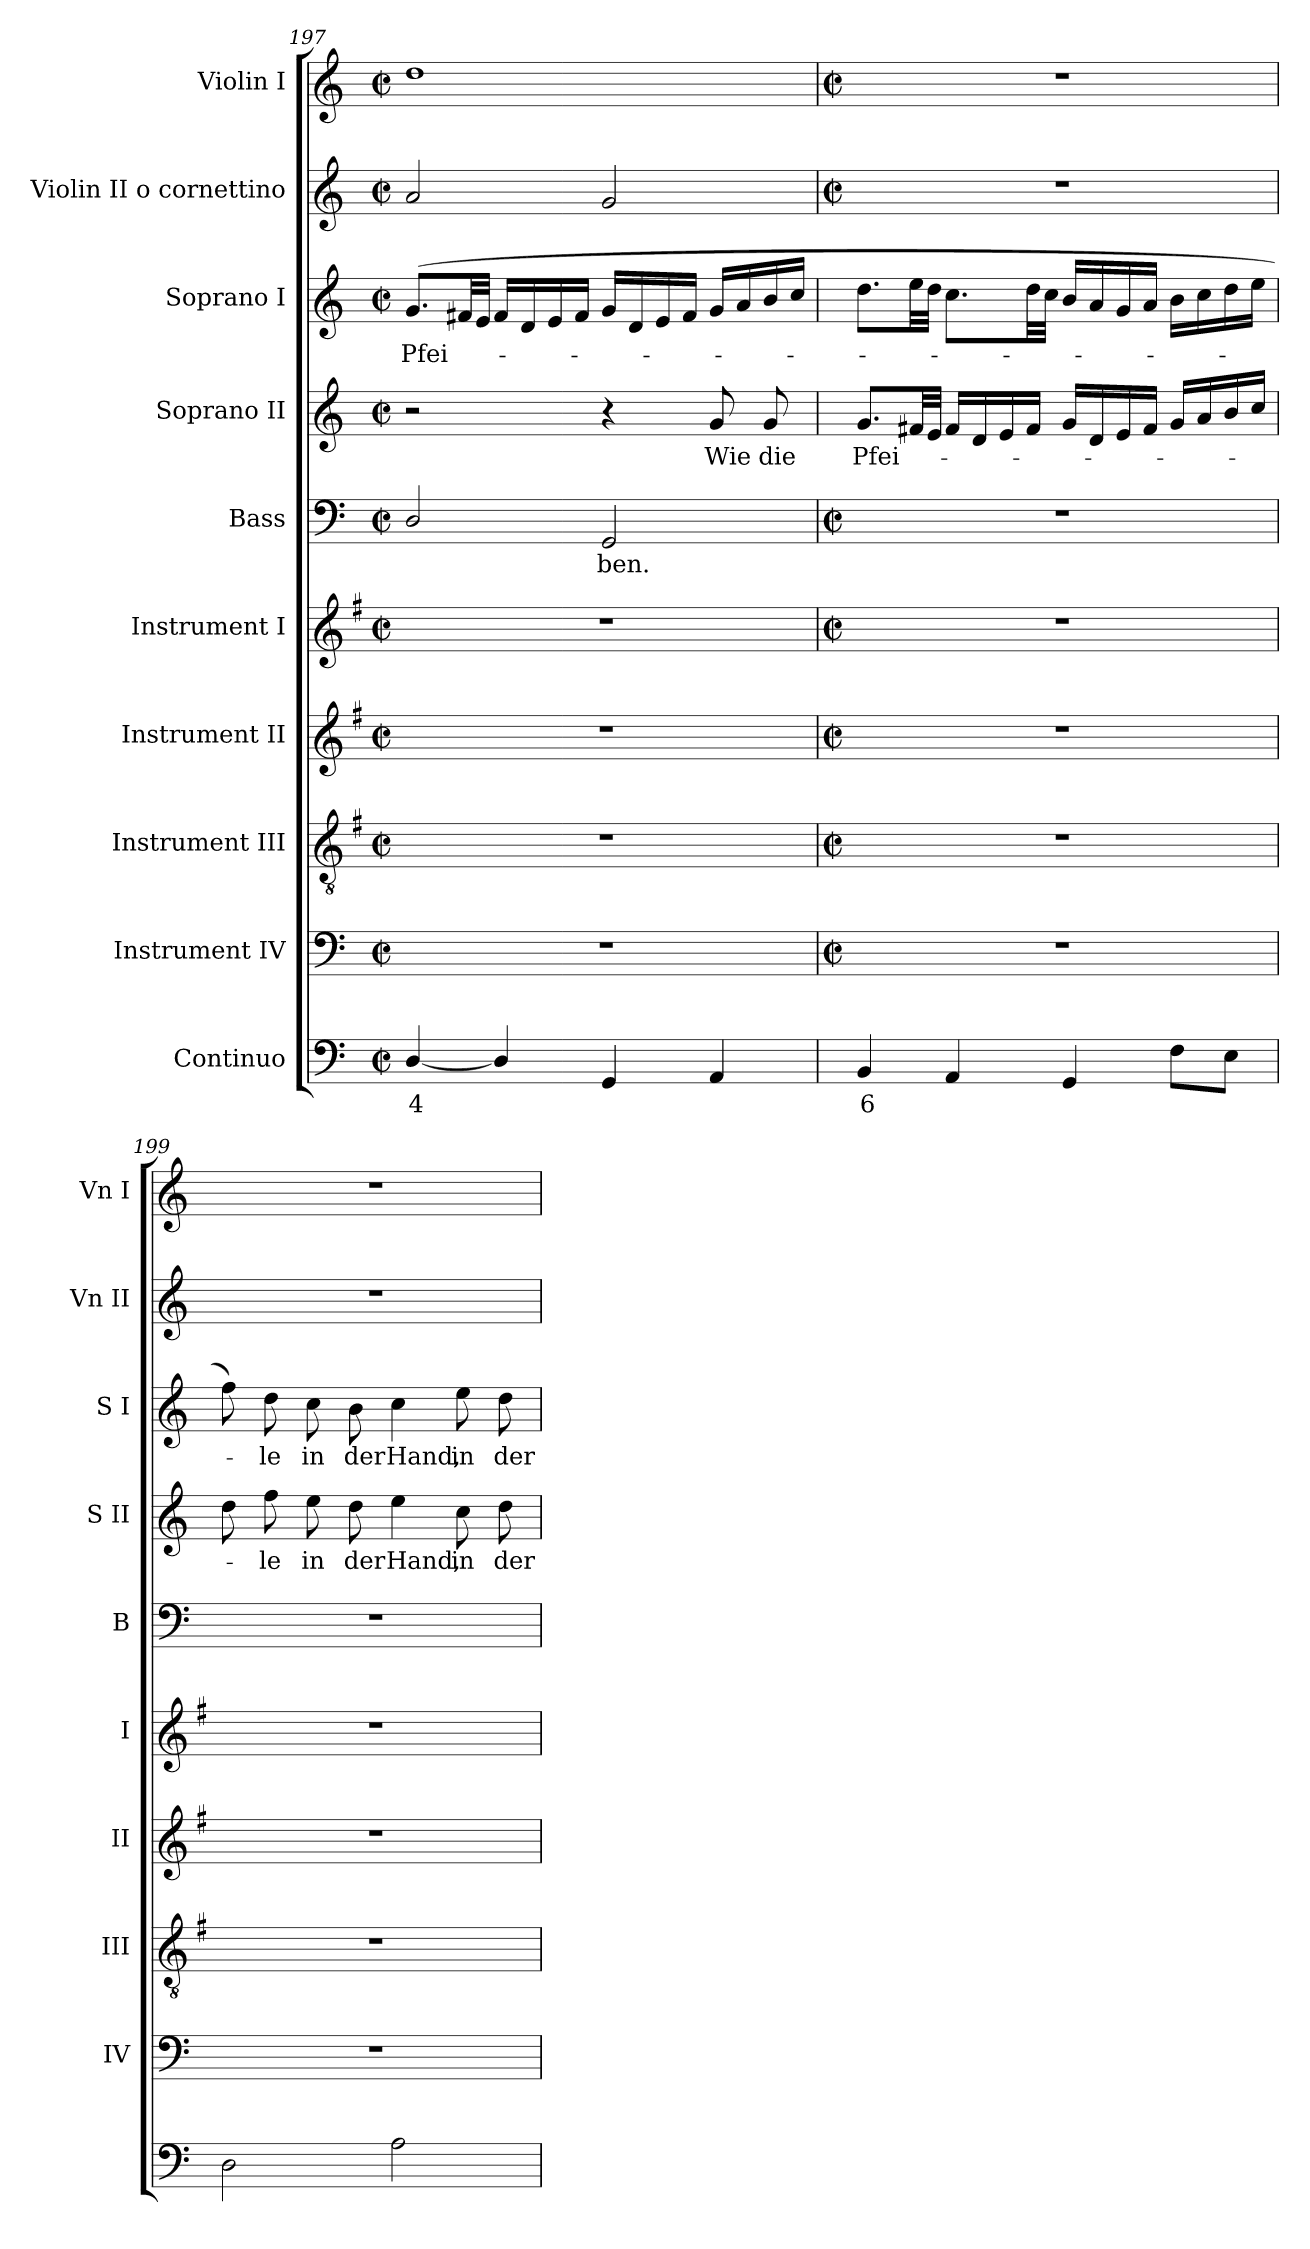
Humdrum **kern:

**kern	**text	**kern	**kern	**kern	**kern	**kern	**text	**kern	**text	**kern	**text	**kern	**kern
*part10	*part10	*part9	*part8	*part7	*part6	*part5	*part5	*part4	*part4	*part3	*part3	*part2	*part1
*staff10	*staff10	*staff9	*staff8	*staff7	*staff6	*staff5	*staff5	*staff4	*staff4	*staff3	*staff3	*staff2	*staff1
*I"Continuo	*	*I"Instrument IV	*I"Instrument III	*I"Instrument II	*I"Instrument I	*I"Bass	*	*I"Soprano II	*	*I"Soprano I	*	*I"Violin II o cornettino	*I"Violin I
*	*	*I'IV	*I'III	*I'II	*I'I	*I'B	*	*I'S II	*	*I'S I	*	*I'Vn II	*I'Vn I
*clefF4	*	*clefF4	*clefGv2	*clefG2	*clefG2	*clefF4	*	*clefG2	*	*clefG2	*	*clefG2	*clefG2
*	*	*	*ITrd4c7	*ITrd4c7	*ITrd4c7	*	*	*	*	*	*	*	*
*k[]	*	*k[]	*k[]	*k[]	*k[]	*k[]	*	*k[]	*	*k[]	*	*k[]	*k[]
*C:	*	*C:	*C:	*C:	*C:	*C:	*	*C:	*	*C:	*	*C:	*C:
*M2/2	*	*M2/2	*M2/2	*M2/2	*M2/2	*M2/2	*	*M2/2	*	*M2/2	*	*M2/2	*M2/2
*met(c|)	*	*met(c|)	*met(c|)	*met(c|)	*met(c|)	*met(c|)	*	*met(c|)	*	*met(c|)	*	*met(c|)	*met(c|)
=197	=197	=197	=197	=197	=197	=197	=197	=197	=197	=197	=197	=197	=197
!	!LO:LY:b	!	!	!	!	!	!	!	!	!	!LO:LY:b	!	!
[4D/	4	1r	1r	1r	1r	2D/	.	2r	.	(>8.gL	Pfei-	2a	1dd
.	.	.	.	.	.	.	.	.	.	32f#XLL	.	.	.
.	.	.	.	.	.	.	.	.	.	32eJJJ	.	.	.
4D/]	.	.	.	.	.	.	.	.	.	16f#LL	.	.	.
.	.	.	.	.	.	.	.	.	.	16d	.	.	.
.	.	.	.	.	.	.	.	.	.	16e	.	.	.
.	.	.	.	.	.	.	.	.	.	16f#JJ	.	.	.
!	!	!	!	!	!	!	!LO:LY:b	!	!	!	!	!	!
4GG	.	.	.	.	.	2GG	ben.	4r	.	16gLL	.	2g	.
.	.	.	.	.	.	.	.	.	.	16d	.	.	.
.	.	.	.	.	.	.	.	.	.	16e	.	.	.
.	.	.	.	.	.	.	.	.	.	16f#JJ	.	.	.
!	!	!	!	!	!	!	!	!	!LO:LY:b	!	!	!	!
4AA	.	.	.	.	.	.	.	8g	Wie	16gLL	.	.	.
.	.	.	.	.	.	.	.	.	.	16a	.	.	.
!	!	!	!	!	!	!	!	!	!LO:LY:b	!	!	!	!
.	.	.	.	.	.	.	.	8g	die	16b	.	.	.
.	.	.	.	.	.	.	.	.	.	16ccJJ	.	.	.
!!LO:LB:g=z
=198	=198	=198	=198	=198	=198	=198	=198	=198	=198	=198	=198	=198	=198
*	*	*M2/2	*M2/2	*M2/2	*M2/2	*M2/2	*	*	*	*	*	*M2/2	*M2/2
*	*	*met(c|)	*met(c|)	*met(c|)	*met(c|)	*met(c|)	*	*	*	*	*	*met(c|)	*met(c|)
!	!LO:LY:b	!	!	!	!	!	!	!	!LO:LY:b	!	!	!	!
4BB	6	1r	1r	1r	1r	1r	.	8.gL	Pfei-	8.ddL	.	1r	1r
.	.	.	.	.	.	.	.	32f#XLL	.	32eeLL	.	.	.
.	.	.	.	.	.	.	.	32eJJJ	.	32ddJJJ	.	.	.
4AA	.	.	.	.	.	.	.	16f#LL	.	8.ccL	.	.	.
.	.	.	.	.	.	.	.	16d	.	.	.	.	.
.	.	.	.	.	.	.	.	16e	.	.	.	.	.
.	.	.	.	.	.	.	.	16f#JJ	.	32ddLL	.	.	.
.	.	.	.	.	.	.	.	.	.	32ccJJJ	.	.	.
4GG	.	.	.	.	.	.	.	16gLL	.	16bLL	.	.	.
.	.	.	.	.	.	.	.	16d	.	16a	.	.	.
.	.	.	.	.	.	.	.	16e	.	16g	.	.	.
.	.	.	.	.	.	.	.	16f#JJ	.	16aJJ	.	.	.
8FL	.	.	.	.	.	.	.	16gLL	.	16bLL	.	.	.
.	.	.	.	.	.	.	.	16a	.	16cc	.	.	.
8EJ	.	.	.	.	.	.	.	16b	.	16dd	.	.	.
.	.	.	.	.	.	.	.	16ccJJ	.	16eeJJ	.	.	.
=199	=199	=199	=199	=199	=199	=199	=199	=199	=199	=199	=199	=199	=199
2D	.	1r	1r	1r	1r	1r	.	8dd	.	8ff)	.	1r	1r
!	!	!	!	!	!	!	!	!	!LO:LY:b	!	!LO:LY:b	!	!
.	.	.	.	.	.	.	.	8ff	le	8dd	le	.	.
!	!	!	!	!	!	!	!	!	!LO:LY:b	!	!LO:LY:b	!	!
.	.	.	.	.	.	.	.	8ee	in	8cc	in	.	.
!	!	!	!	!	!	!	!	!	!LO:LY:b	!	!LO:LY:b	!	!
.	.	.	.	.	.	.	.	8dd	der	8b	der	.	.
!	!	!	!	!	!	!	!	!	!LO:LY:b	!	!LO:LY:b	!	!
2A	.	.	.	.	.	.	.	4ee	Hand,	4cc	Hand,	.	.
!	!	!	!	!	!	!	!	!	!LO:LY:b	!	!LO:LY:b	!	!
.	.	.	.	.	.	.	.	8cc	in	8ee	in	.	.
!	!	!	!	!	!	!	!	!	!LO:LY:b	!	!LO:LY:b	!	!
.	.	.	.	.	.	.	.	8dd	der	8dd	der	.	.
=	=	=	=	=	=	=	=	=	=	=	=	=	=
*-	*-	*-	*-	*-	*-	*-	*-	*-	*-	*-	*-	*-	*-
